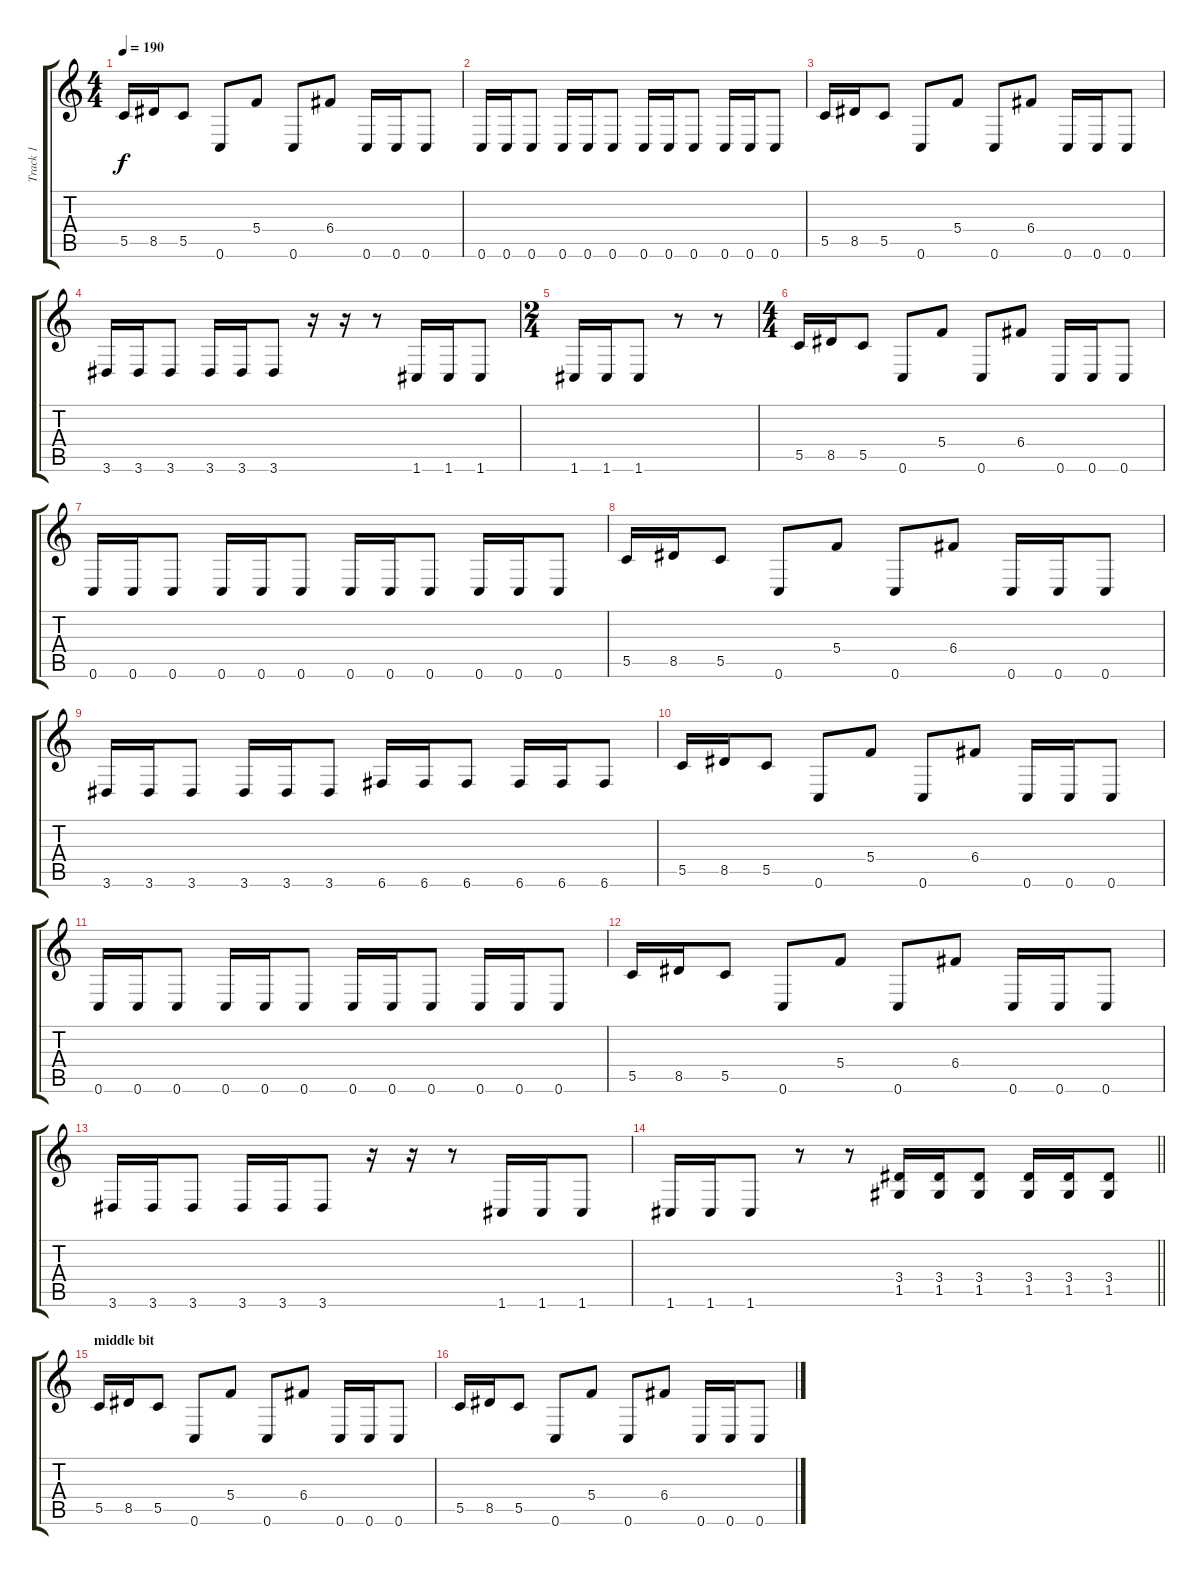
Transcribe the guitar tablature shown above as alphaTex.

\track ("Track 1" "Track 1") {instrument distortionguitar}
\staff {score tabs}
\tuning (D4 A3 F3 C3 G2 C2) {hide}
\ts (4 4)
\tempo 190
\clef g2
\ks c
5.5.16{dy f} 8.5.16 5.5.8 0.6.8 5.4.8 0.6.8 6.4.8 0.6.16 0.6.16 0.6.8 |
0.6.16 0.6.16 0.6.8 0.6.16 0.6.16 0.6.8 0.6.16 0.6.16 0.6.8 0.6.16 0.6.16 0.6.8 |
5.5.16 8.5.16 5.5.8 0.6.8 5.4.8 0.6.8 6.4.8 0.6.16 0.6.16 0.6.8 |
3.6.16 3.6.16 3.6.8 3.6.16 3.6.16 3.6.8 r.16 r.16 r.8 1.6.16 1.6.16 1.6.8 |
\ts (2 4)
1.6.16 1.6.16 1.6.8 r.8 r.8 |
\ts (4 4)
5.5.16 8.5.16 5.5.8 0.6.8 5.4.8 0.6.8 6.4.8 0.6.16 0.6.16 0.6.8 |
0.6.16 0.6.16 0.6.8 0.6.16 0.6.16 0.6.8 0.6.16 0.6.16 0.6.8 0.6.16 0.6.16 0.6.8 |
5.5.16 8.5.16 5.5.8 0.6.8 5.4.8 0.6.8 6.4.8 0.6.16 0.6.16 0.6.8 |
3.6.16 3.6.16 3.6.8 3.6.16 3.6.16 3.6.8 6.6.16 6.6.16 6.6.8 6.6.16 6.6.16 6.6.8 |
5.5.16 8.5.16 5.5.8 0.6.8 5.4.8 0.6.8 6.4.8 0.6.16 0.6.16 0.6.8 |
0.6.16 0.6.16 0.6.8 0.6.16 0.6.16 0.6.8 0.6.16 0.6.16 0.6.8 0.6.16 0.6.16 0.6.8 |
5.5.16 8.5.16 5.5.8 0.6.8 5.4.8 0.6.8 6.4.8 0.6.16 0.6.16 0.6.8 |
3.6.16 3.6.16 3.6.8 3.6.16 3.6.16 3.6.8 r.16 r.16 r.8 1.6.16 1.6.16 1.6.8 |
\barLineRight lightlight
1.6.16 1.6.16 1.6.8 r.8 r.8 (3.4 1.5).16 (3.4 1.5).16 (3.4 1.5).8 (3.4 1.5).16 (3.4 1.5).16 (3.4 1.5).8 |
\section ("" "middle bit")
5.5.16 8.5.16 5.5.8 0.6.8 5.4.8 0.6.8 6.4.8 0.6.16 0.6.16 0.6.8 |
5.5.16 8.5.16 5.5.8 0.6.8 5.4.8 0.6.8 6.4.8 0.6.16 0.6.16 0.6.8
